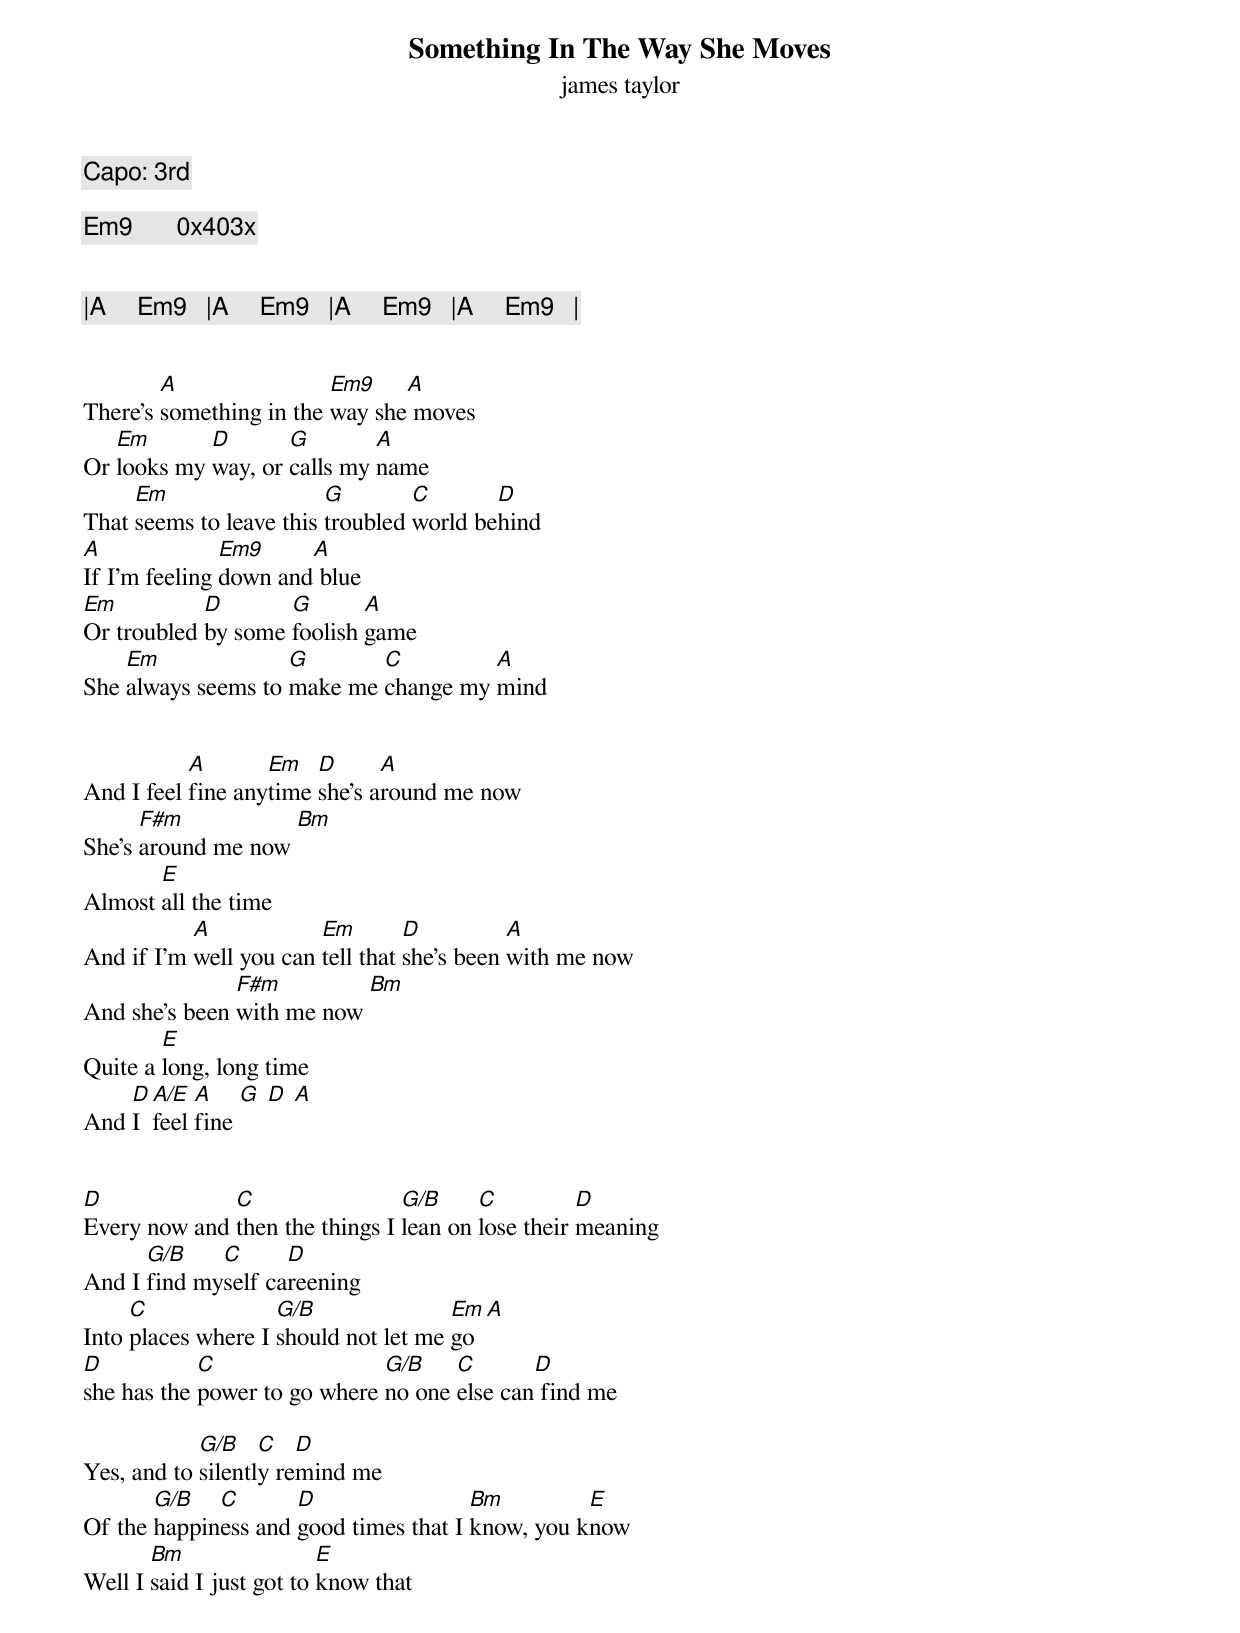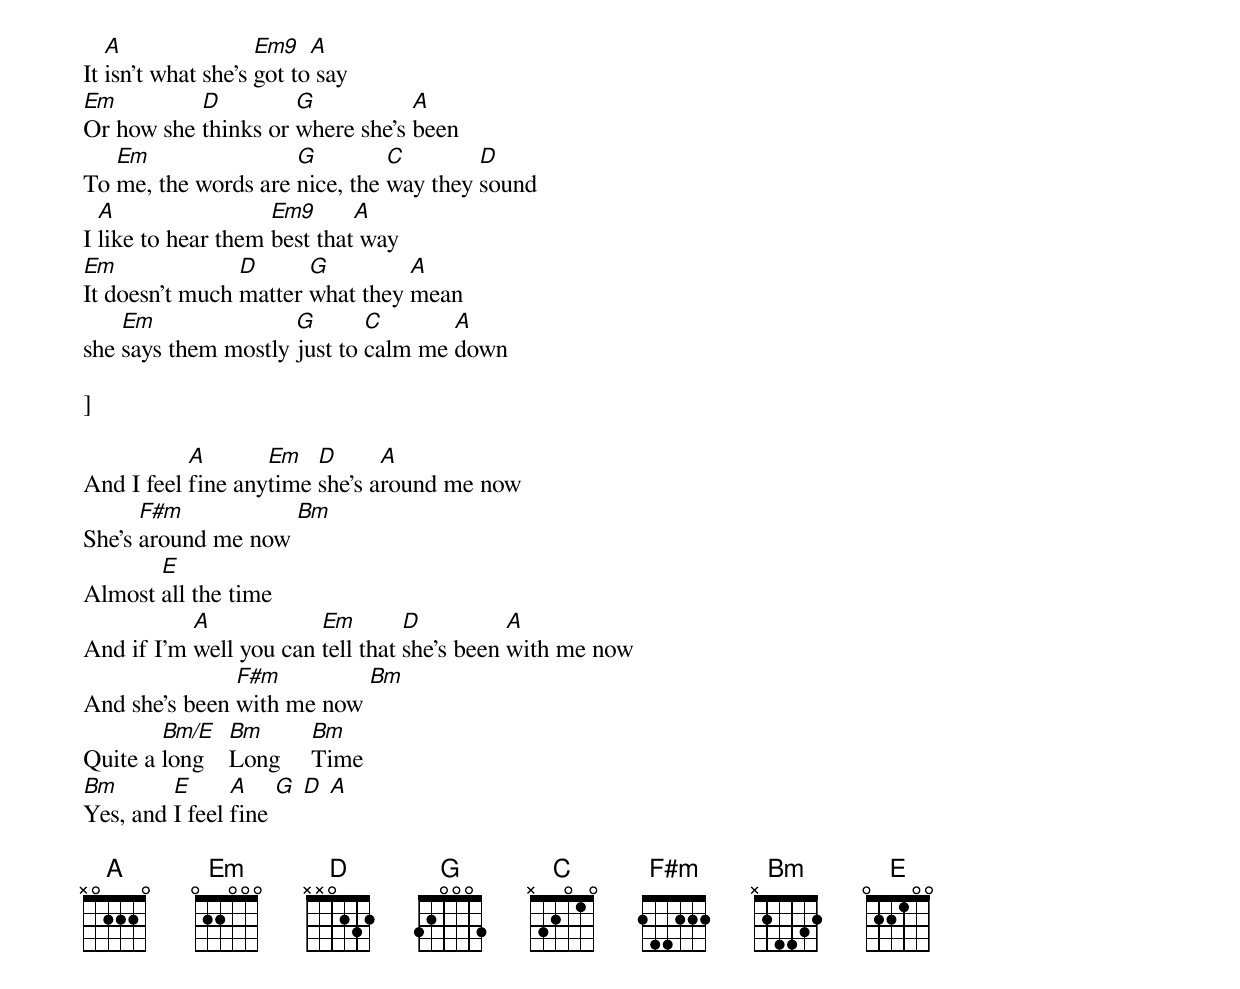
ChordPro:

{title: Something In The Way She Moves}
{subtitle: james taylor}

{c:Capo: 3rd}

{c:Em9       0x403x}


{c:|A     Em9   |A     Em9   |A     Em9   |A     Em9   |}


There’s [A]something in the [Em9]way she[A] moves
Or [Em]looks my [D]way, or [G]calls my [A]name
That [Em]seems to leave this [G]troubled [C]world be[D]hind
[A]If I’m feeling [Em9]down and[A] blue
[Em]Or troubled [D]by some [G]foolish [A]game
She [Em]always seems to [G]make me [C]change my [A]mind


And I feel [A]fine any[Em]time [D]she’s a[A]round me now
She’s [F#m]around me now [Bm]
Almost [E]all the time
And if I’m [A]well you can [Em]tell that [D]she’s been [A]with me now
And she’s been [F#m]with me now [Bm]
Quite a [E]long, long time
And [D]I [A/E]feel [A]fine [G] [D] [A]


[D]Every now and [C]then the things I [G/B]lean on [C]lose their [D]meaning
And I [G/B]find my[C]self ca[D]reening
Into [C]places where I [G/B]should not let me [Em]go [A]
[D]she has the [C]power to go where [G/B]no one [C]else can[D] find me

Yes, and to [G/B]silentl[C]y re[D]mind me
Of the [G/B]happin[C]ess and [D]good times that I [Bm]know, you k[E]now
Well I [Bm]said I just got to [E]know that

It [A]isn’t what she’s [Em9]got to[A] say
[Em]Or how she [D]thinks or [G]where she’s [A]been
To [Em]me, the words are [G]nice, the [C]way they [D]sound
I [A]like to hear them [Em9]best that[A] way
[Em]It doesn’t much [D]matter [G]what they [A]mean
she [Em]says them mostly [G]just to [C]calm me [A]down

]

And I feel [A]fine any[Em]time [D]she’s a[A]round me now
She’s [F#m]around me now [Bm]
Almost [E]all the time
And if I’m [A]well you can [Em]tell that [D]she’s been [A]with me now
And she’s been [F#m]with me now [Bm]
Quite a [Bm/E]long    [Bm]Long     [Bm]Time
[Bm]Yes, and [E]I feel [A]fine [G] [D] [A]

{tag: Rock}
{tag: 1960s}
